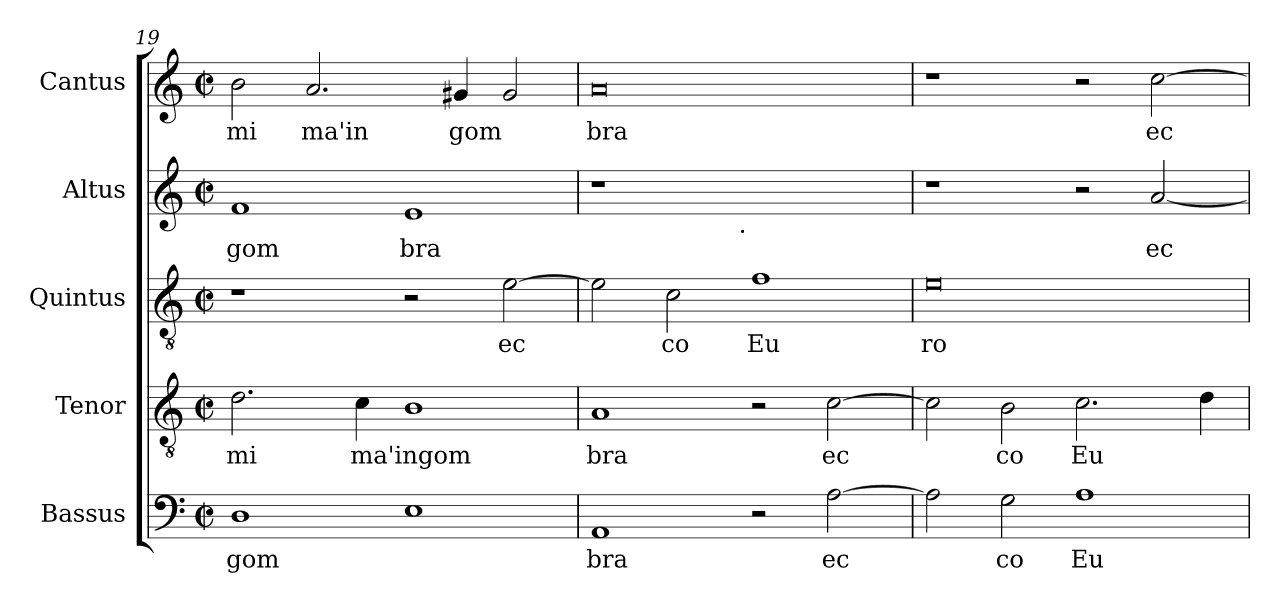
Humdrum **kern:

**kern	**text	**kern	**text	**kern	**text	**kern	**text	**kern	**text
*part5	*part5	*part4	*part4	*part3	*part3	*part2	*part2	*part1	*part1
*staff5	*staff5	*staff4	*staff4	*staff3	*staff3	*staff2	*staff2	*staff1	*staff1
*I"Bassus	*	*I"Tenor	*	*I"Quintus	*	*I"Altus	*	*I"Cantus	*
*clefF4	*	*clefGv2	*	*clefGv2	*	*clefG2	*	*clefG2	*
*k[]	*	*k[]	*	*k[]	*	*k[]	*	*k[]	*
*C:	*	*C:	*	*C:	*	*C:	*	*C:	*
*M2/2	*	*M2/2	*	*M2/2	*	*M2/2	*	*M2/2	*
*met(c|)	*	*met(c|)	*	*met(c|)	*	*met(c|)	*	*met(c|)	*
=19	=19	=19	=19	=19	=19	=19	=19	=19	=19
!	!LO:LY:b:cj	!	!LO:LY:b:cj	!	!	!	!LO:LY:b:cj	!	!LO:LY:b:cj
1D	gom	2.d\	mi	1r	.	1f	gom	2b\	mi
!	!	!	!	!	!	!	!	!	!LO:LY:b:cj
.	.	.	.	.	.	.	.	2.a/	ma'in
!	!	!	!LO:LY:b:cj	!	!	!	!	!	!
.	.	4c\	ma'ingom	.	.	.	.	.	.
!	!LO:LY:b:cj	!	!LO:LY:b:cj	!	!	!	!LO:LY:b:cj	!	!
1E	.	1B	.	2r	.	1e	bra	.	.
!	!	!	!	!	!	!	!	!	!LO:LY:b:cj
.	.	.	.	.	.	.	.	4g#/	gom
!	!	!	!	!	!LO:LY:b:cj	!	!	!	!LO:LY:b:cj
.	.	.	.	[>2e\	ec	.	.	2g#/	.
=20	=20	=20	=20	=20	=20	=20	=20	=20	=20
!	!LO:LY:b:cj	!	!LO:LY:b:cj	!	!LO:LY:b:cj	!	!	!	!LO:LY:b:cj
*	*	*	*	*	*	*^	*	*	*
1AA	bra	1A	bra	2e\]	.	1r	2ryy	.	0a	bra
!	!	!	!	!	!LO:LY:b:cj	!	!	!	!	!
.	.	.	.	2c\	co	.	4...ryy	.	.	.
!	!	!	!	!	!	!	!LO:TX:b:t=.	!	!	!
.	.	.	.	.	.	.	1ryy	.	.	.
!	!	!	!	!	!LO:LY:b:cj	!	!	!	!	!
2r	.	2r	.	1f	Eu	1ryy	.	.	.	.
!	!LO:LY:b:cj	!	!LO:LY:b:cj	!	!	!	!	!	!	!
[>2A\	ec	[>2c\	ec	.	.	.	.	.	.	.
.	.	.	.	.	.	.	32ryy	.	.	.
=21	=21	=21	=21	=21	=21	=21	=21	=21	=21	=21
!	!LO:LY:b:cj	!	!LO:LY:b:cj	!	!LO:LY:b:cj	!	!	!	!	!
*	*	*	*	*	*	*v	*v	*	*	*
2A\]	.	2c\]	.	0e	ro	1r	.	1r	.
!	!LO:LY:b:cj	!	!LO:LY:b:cj	!	!	!	!	!	!
2G\	co	2B\	co	.	.	.	.	.	.
!	!LO:LY:b:cj	!	!LO:LY:b:cj	!	!	!	!	!	!
1A	Eu	2.c\	Eu	.	.	2r	.	2r	.
!	!	!	!	!	!	!	!LO:LY:b:cj	!	!LO:LY:b:cj
.	.	.	.	.	.	[<2a/	ec	[>2cc\	ec
!	!	!	!LO:LY:b:cj	!	!	!	!	!	!
.	.	4d\	.	.	.	.	.	.	.
=	=	=	=	=	=	=	=	=	=
*-	*-	*-	*-	*-	*-	*-	*-	*-	*-
